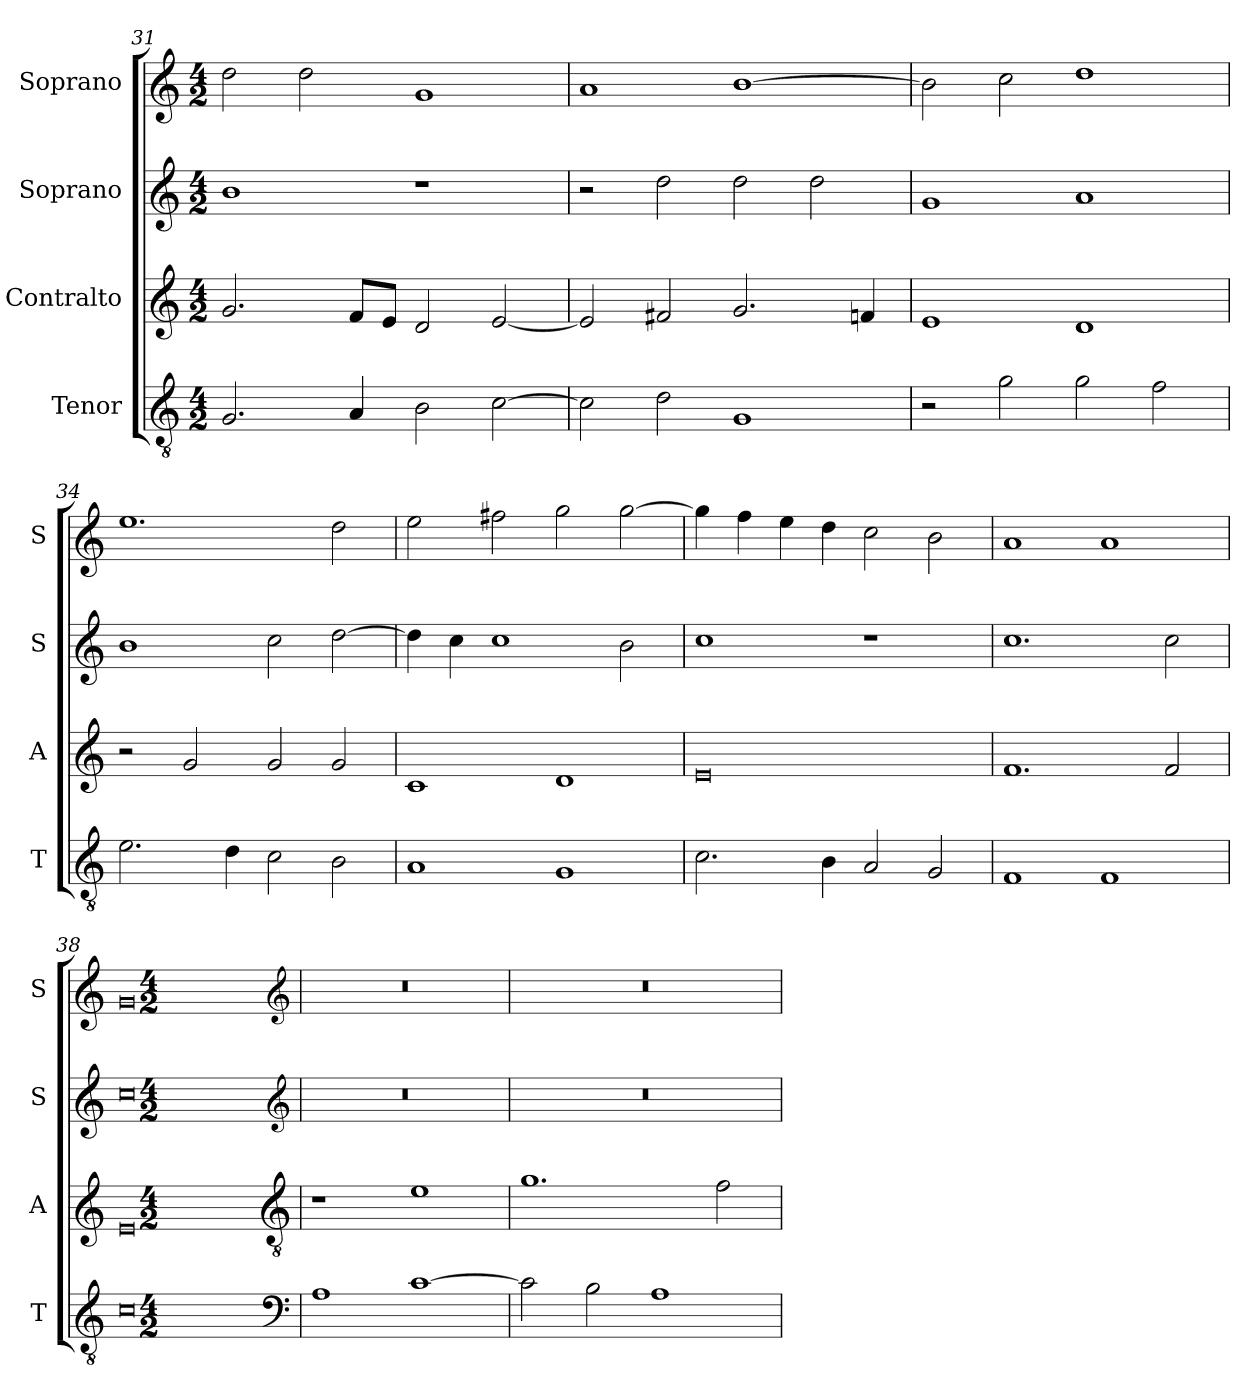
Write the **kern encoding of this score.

**kern	**kern	**kern	**kern
*part4	*part3	*part2	*part1
*staff4	*staff3	*staff2	*staff1
*I"Tenor	*I"Contralto	*I"Soprano	*I"Soprano
*I'T	*I'A	*I'S	*I'S
*clefGv2	*clefG2	*clefG2	*clefG2
*k[]	*k[]	*k[]	*k[]
*G:mix	*G:mix	*G:mix	*G:mix
*M4/2	*M4/2	*M4/2	*M4/2
=31	=31	=31	=31
2.G	2.g	1b	2dd
.	.	.	2dd
4A	8f/L	.	.
.	8e/J	.	.
2B	2d	1r	1g
[2c	[2e	.	.
=32	=32	=32	=32
2c]	2e]	2r	1a
2d	2f#X	2dd	.
1G	2.g	2dd	[1b
.	.	2dd	.
.	4fn	.	.
=33	=33	=33	=33
2r	1e	1g	2b]
2g	.	.	2cc
2g	1d	1a	1dd
2f	.	.	.
=34	=34	=34	=34
2.e	2r	1b	1.ee
.	2g	.	.
4d	.	.	.
2c	2g	2cc	.
2B	2g	[2dd	2dd
=35	=35	=35	=35
1A	1c	4dd]	2ee
.	.	4cc	.
.	.	1cc	2ff#X
1G	1d	.	2gg
.	.	2b	[2gg
=36	=36	=36	=36
2.c	0e	1cc	4gg]
.	.	.	4ff
.	.	.	4ee
4B	.	.	4dd
2A	.	1r	2cc
2G	.	.	2b
=37	=37	=37	=37
1F	1.f	1.cc	1a
1F	.	.	1a
.	2f	2cc	.
=38	=38	=38	=38
0c	0e	0cc	0g
*clefF4	*clefGv2	*clefG2	*clefG2
*k[]	*k[]	*k[]	*k[]
*G:mix	*G:mix	*G:mix	*G:mix
*M4/2	*M4/2	*M4/2	*M4/2
=39	=39	=39	=39
1A	1r	0r	0r
[1c	1e	.	.
=40	=40	=40	=40
2c]	1.g	0r	0r
2B	.	.	.
1A	.	.	.
.	2f	.	.
=	=	=	=
*-	*-	*-	*-
